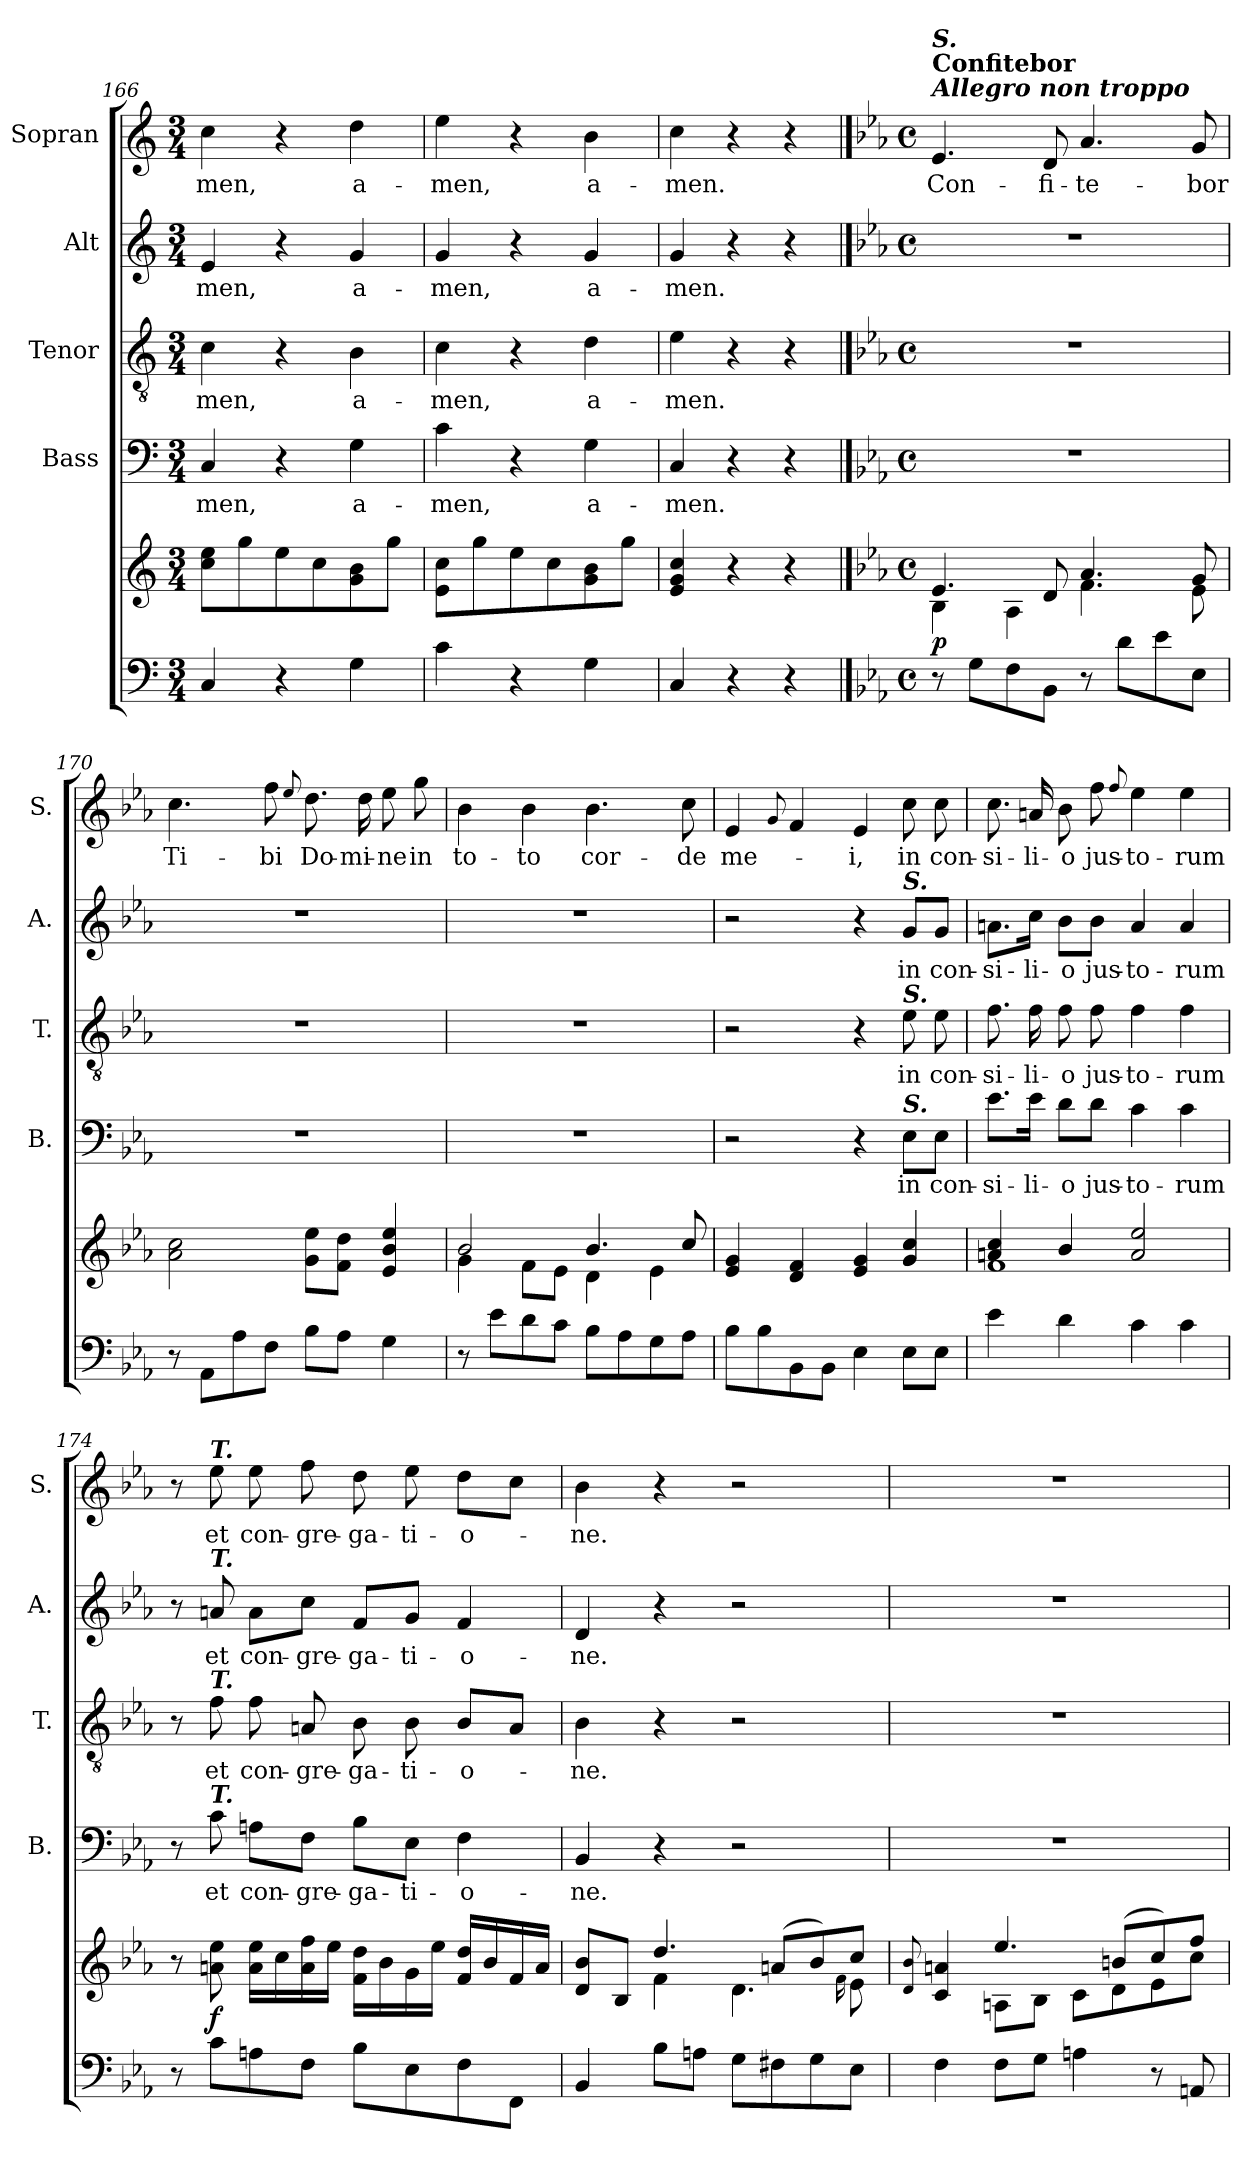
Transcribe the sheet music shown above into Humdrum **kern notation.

**kern	**kern	**dynam	**kern	**text	**kern	**text	**kern	**text	**kern	**text
*part5	*part5	*part5	*part4	*part4	*part3	*part3	*part2	*part2	*part1	*part1
*staff6	*staff5	*staff5/6	*staff4	*staff4	*staff3	*staff3	*staff2	*staff2	*staff1	*staff1
*	*	*	*I"Bass	*	*I"Tenor	*	*I"Alt	*	*I"Sopran	*
*	*	*	*I'B.	*	*I'T.	*	*I'A.	*	*I'S.	*
*clefF4	*clefG2	*	*clefF4	*	*clefGv2	*	*clefG2	*	*clefG2	*
*k[]	*k[]	*	*k[]	*	*k[]	*	*k[]	*	*k[]	*
*C:	*C:	*	*C:	*	*C:	*	*C:	*	*C:	*
*M3/4	*M3/4	*	*M3/4	*	*M3/4	*	*M3/4	*	*M3/4	*
=166	=166	=166	=166	=166	=166	=166	=166	=166	=166	=166
!	!	!	!	!LO:LY:b	!	!LO:LY:b	!	!LO:LY:b	!	!LO:LY:b
4C/	8cc\ 8ee\L	.	4C/	-men,	4c\	-men,	4e/	-men,	4cc\	-men,
.	8gg\	.	.	.	.	.	.	.	.	.
4r	8ee\	.	4r	.	4r	.	4r	.	4r	.
.	8cc\	.	.	.	.	.	.	.	.	.
!	!	!	!	!LO:LY:b	!	!LO:LY:b	!	!LO:LY:b	!	!LO:LY:b
4G\	8g\ 8b\	.	4G\	a-	4B\	a-	4g/	a-	4dd\	a-
.	8gg\J	.	.	.	.	.	.	.	.	.
=167	=167	=167	=167	=167	=167	=167	=167	=167	=167	=167
!	!	!	!	!LO:LY:b	!	!LO:LY:b	!	!LO:LY:b	!	!LO:LY:b
4c\	8e\ 8cc\L	.	4c\	-men,	4c\	-men,	4g/	-men,	4ee\	-men,
.	8gg\	.	.	.	.	.	.	.	.	.
4r	8ee\	.	4r	.	4r	.	4r	.	4r	.
.	8cc\	.	.	.	.	.	.	.	.	.
!	!	!	!	!LO:LY:b	!	!LO:LY:b	!	!LO:LY:b	!	!LO:LY:b
4G\	8g\ 8b\	.	4G\	a-	4d\	a-	4g/	a-	4b\	a-
.	8gg\J	.	.	.	.	.	.	.	.	.
=168	=168	=168	=168	=168	=168	=168	=168	=168	=168	=168
!	!	!	!	!LO:LY:b	!	!LO:LY:b	!	!LO:LY:b	!	!LO:LY:b
4C/	4e/ 4g/ 4cc/	.	4C/	-men.	4e\	-men.	4g/	-men.	4cc\	-men.
4r	4r	.	4r	.	4r	.	4r	.	4r	.
4r	4r	.	4r	.	4r	.	4r	.	4r	.
!!LO:PB:g=z
==169	==169	==169	==169	==169	==169	==169	==169	==169	==169	==169
*k[b-e-a-]	*k[b-e-a-]	*	*k[b-e-a-]	*	*k[b-e-a-]	*	*k[b-e-a-]	*	*k[b-e-a-]	*
*E-:	*E-:	*	*E-:	*	*E-:	*	*E-:	*	*E-:	*
*M4/4	*M4/4	*	*M4/4	*	*M4/4	*	*M4/4	*	*M4/4	*
*met(c)	*met(c)	*	*met(c)	*	*met(c)	*	*met(c)	*	*met(c)	*
*	*^	*	*	*	*	*	*	*	*	*
!	!	!	!	!	!	!	!	!	!	!LO:TX:a:Bi:t=Allegro non troppo	!
!	!	!	!	!	!	!	!	!	!	!LO:TX:a:B:t=Confitebor	!
!	!	!	!	!	!	!	!	!	!	!LO:TX:a:Bi:t=S.	!
!	!	!	!LO:DY:a=2	!	!	!	!	!	!	!	!LO:LY:b
8r	4.e-/	4B-\	p	1r	.	1r	.	1r	.	4.e-/	Con-
8G\L	.	.	.	.	.	.	.	.	.	.	.
8F\	.	4A-\	.	.	.	.	.	.	.	.	.
!	!	!	!	!	!	!	!	!	!	!	!LO:LY:b
8BB-\J	8d/	.	.	.	.	.	.	.	.	8d/	-fi-
!	!	!	!	!	!	!	!	!	!	!	!LO:LY:b
8r	4.a-/	4.f\	.	.	.	.	.	.	.	4.a-/	-te-
8d\L	.	.	.	.	.	.	.	.	.	.	.
8e-\	.	.	.	.	.	.	.	.	.	.	.
!	!	!	!	!	!	!	!	!	!	!	!LO:LY:b
8E-\J	8g/	8e-\	.	.	.	.	.	.	.	8g/	-bor
=170	=170	=170	=170	=170	=170	=170	=170	=170	=170	=170	=170
!	!	!	!	!	!	!	!	!	!	!	!LO:LY:b
*	*v	*v	*	*	*	*	*	*	*	*	*
8r	2a-\ 2cc\	.	1r	.	1r	.	1r	.	4.cc\	Ti-
8AA-\L	.	.	.	.	.	.	.	.	.	.
8A-\	.	.	.	.	.	.	.	.	.	.
!	!	!	!	!	!	!	!	!	!	!LO:LY:b
8F\J	.	.	.	.	.	.	.	.	8ff\	-bi
.	.	.	.	.	.	.	.	.	8qqee-/	.
!	!	!	!	!	!	!	!	!	!	!LO:LY:b
8B-\L	8g\ 8ee-\L	.	.	.	.	.	.	.	8.dd\	Do-
8A-\J	8f\ 8dd\J	.	.	.	.	.	.	.	.	.
!	!	!	!	!	!	!	!	!	!	!LO:LY:b
.	.	.	.	.	.	.	.	.	16dd\	-mi-
!	!	!	!	!	!	!	!	!	!	!LO:LY:b
4G\	4e-/ 4b-/ 4ee-/	.	.	.	.	.	.	.	8ee-\	-ne
!	!	!	!	!	!	!	!	!	!	!LO:LY:b
.	.	.	.	.	.	.	.	.	8gg\	in
=171	=171	=171	=171	=171	=171	=171	=171	=171	=171	=171
*	*^	*	*	*	*	*	*	*	*	*
!	!	!	!	!	!	!	!	!	!	!	!LO:LY:b
8r	2b-/	4g\	.	1r	.	1r	.	1r	.	4b-\	to-
8e-\L	.	.	.	.	.	.	.	.	.	.	.
!	!	!	!	!	!	!	!	!	!	!	!LO:LY:b
8d\	.	8f\L	.	.	.	.	.	.	.	4b-\	-to
8c\J	.	8e-\J	.	.	.	.	.	.	.	.	.
!	!	!	!	!	!	!	!	!	!	!	!LO:LY:b
8B-\L	4.b-/	4d\	.	.	.	.	.	.	.	4.b-\	cor-
8A-\	.	.	.	.	.	.	.	.	.	.	.
8G\	.	4e-\	.	.	.	.	.	.	.	.	.
!	!	!	!	!	!	!	!	!	!	!	!LO:LY:b
8A-\J	8cc/	.	.	.	.	.	.	.	.	8cc\	-de
*	*v	*v	*	*	*	*	*	*	*	*	*
=172	=172	=172	=172	=172	=172	=172	=172	=172	=172	=172
!	!	!	!	!	!	!	!	!	!	!LO:LY:b
8B-\L	4e-/ 4g/	.	2r	.	2r	.	2r	.	4e-/	me-
8B-\	.	.	.	.	.	.	.	.	.	.
.	.	.	.	.	.	.	.	.	8qqg/	.
8BB-\	4d/ 4f/	.	.	.	.	.	.	.	4f/	.
8BB-\J	.	.	.	.	.	.	.	.	.	.
!	!	!	!	!	!	!	!	!	!	!LO:LY:b
4E-\	4e-/ 4g/	.	4r	.	4r	.	4r	.	4e-/	-i,
!	!	!	!	!	!	!	!LO:TX:a:Bi:t=S.	!	!	!
!	!	!	!	!	!LO:TX:a:Bi:t=S.	!	!	!	!	!
!	!	!	!LO:TX:a:Bi:t=S.	!	!	!	!	!	!	!
!	!	!	!	!LO:LY:b	!	!LO:LY:b	!	!LO:LY:b	!	!LO:LY:b
8E-\L	4g/ 4cc/	.	8E-\L	in	8e-\	in	8g/L	in	8cc\	in
!	!	!	!	!LO:LY:b	!	!LO:LY:b	!	!LO:LY:b	!	!LO:LY:b
8E-\J	.	.	8E-\J	con-	8e-\	con-	8g/J	con-	8cc\	con-
=173	=173	=173	=173	=173	=173	=173	=173	=173	=173	=173
*	*^	*	*	*	*	*	*	*	*	*
!	!	!	!	!	!LO:LY:b	!	!LO:LY:b	!	!LO:LY:b	!	!LO:LY:b
4e-\	4an/ 4cc/	1f	.	8.e-\L	-si-	8.f\	-si-	8.an\L	-si-	8.cc\	-si-
!	!	!	!	!	!LO:LY:b	!	!LO:LY:b	!	!LO:LY:b	!	!LO:LY:b
.	.	.	.	16e-\Jk	-li-	16f\	-li-	16cc\Jk	-li-	16an/	-li-
!	!	!	!	!	!LO:LY:b	!	!LO:LY:b	!	!LO:LY:b	!	!LO:LY:b
4d\	4b-/	.	.	8d\L	-o	8f\	-o	8b-\L	-o	8b-\	-o
!	!	!	!	!	!LO:LY:b	!	!LO:LY:b	!	!LO:LY:b	!	!LO:LY:b
.	.	.	.	8d\J	jus-	8f\	jus-	8b-\J	jus-	8ff\	jus-
.	.	.	.	.	.	.	.	.	.	8qqff/	.
!	!	!	!	!	!LO:LY:b	!	!LO:LY:b	!	!LO:LY:b	!	!LO:LY:b
4c\	2a/ 2ee-/	.	.	4c\	-to-	4f\	-to-	4a/	-to-	4ee-\	-to-
!	!	!	!	!	!LO:LY:b	!	!LO:LY:b	!	!LO:LY:b	!	!LO:LY:b
4c\	.	.	.	4c\	-rum	4f\	-rum	4a/	-rum	4ee-\	-rum
*	*v	*v	*	*	*	*	*	*	*	*	*
!!LO:LB:g=z
=174	=174	=174	=174	=174	=174	=174	=174	=174	=174	=174
8r	8r	.	8r	.	8r	.	8r	.	8r	.
!	!	!	!	!	!	!	!	!	!LO:TX:a:Bi:t=T.	!
!	!	!	!	!	!	!	!LO:TX:a:Bi:t=T.	!	!	!
!	!	!	!	!	!LO:TX:a:Bi:t=T.	!	!	!	!	!
!	!	!	!LO:TX:a:Bi:t=T.	!	!	!	!	!	!	!
!	!	!LO:DY:a=2	!	!LO:LY:b	!	!LO:LY:b	!	!LO:LY:b	!	!LO:LY:b
8c\L	8an\ 8ee-\	f	8c\	et	8f\	et	8an/	et	8ee-\	et
!	!	!	!	!LO:LY:b	!	!LO:LY:b	!	!LO:LY:b	!	!LO:LY:b
8An\	16a\ 16ee-\LL	.	8An\L	con-	8f\	con-	8a\L	con-	8ee-\	con-
.	16cc\	.	.	.	.	.	.	.	.	.
!	!	!	!	!LO:LY:b	!	!LO:LY:b	!	!LO:LY:b	!	!LO:LY:b
8F\J	16a\ 16ff\	.	8F\J	-gre-	8An/	-gre-	8cc\J	-gre-	8ff\	-gre-
.	16ee-\JJ	.	.	.	.	.	.	.	.	.
!	!	!	!	!LO:LY:b	!	!LO:LY:b	!	!LO:LY:b	!	!LO:LY:b
8B-\L	16f\ 16dd\LL	.	8B-\L	-ga-	8B-\	-ga-	8f/L	-ga-	8dd\	-ga-
.	16b-\	.	.	.	.	.	.	.	.	.
!	!	!	!	!LO:LY:b	!	!LO:LY:b	!	!LO:LY:b	!	!LO:LY:b
8E-\	16g\	.	8E-\J	-ti-	8B-\	-ti-	8g/J	-ti-	8ee-\	-ti-
.	16ee-\JJ	.	.	.	.	.	.	.	.	.
!	!	!	!	!LO:LY:b	!	!LO:LY:b	!	!LO:LY:b	!	!LO:LY:b
8F\	16f/ 16dd/LL	.	4F\	-o-	8B-/L	-o-	4f/	-o-	8dd\L	-o-
.	16b-/	.	.	.	.	.	.	.	.	.
8FF\J	16f/	.	.	.	8A/J	.	.	.	8cc\J	.
.	16a/JJ	.	.	.	.	.	.	.	.	.
=175	=175	=175	=175	=175	=175	=175	=175	=175	=175	=175
*	*^	*	*	*	*	*	*	*	*	*
!	!	!	!	!	!LO:LY:b	!	!LO:LY:b	!	!LO:LY:b	!	!LO:LY:b
4BB-/	8d/ 8b-/L	4ryy	.	4BB-/	-ne.	4B-\	-ne.	4d/	-ne.	4b-\	-ne.
.	8B-/J	.	.	.	.	.	.	.	.	.	.
8B-\L	4.dd/	4f\	.	4r	.	4r	.	4r	.	4r	.
8An\J	.	.	.	.	.	.	.	.	.	.	.
8G\L	.	4.d\	.	2r	.	2r	.	2r	.	2r	.
8F#X\	(>8an/L	.	.	.	.	.	.	.	.	.	.
8G\	8b-/)	.	.	.	.	.	.	.	.	.	.
.	.	16qqf\	.	.	.	.	.	.	.	.	.
8E-\J	8cc/J	8e-\	.	.	.	.	.	.	.	.	.
=176	=176	=176	=176	=176	=176	=176	=176	=176	=176	=176	=176
.	8qqd/ 8qqb-/	.	.	.	.	.	.	.	.	.	.
4F\	4c/ 4an/	4ryy	.	1r	.	1r	.	1r	.	1r	.
8F\L	4.ee-/	8An\L	.	.	.	.	.	.	.	.	.
8G\J	.	8B-\J	.	.	.	.	.	.	.	.	.
4An\	.	8c\L	.	.	.	.	.	.	.	.	.
.	(>8bn/L	8d\	.	.	.	.	.	.	.	.	.
8r	8cc/)	8e-\	.	.	.	.	.	.	.	.	.
8AAn/	8ff/J	8cc\J	.	.	.	.	.	.	.	.	.
*	*v	*v	*	*	*	*	*	*	*	*	*
=	=	=	=	=	=	=	=	=	=	=
*-	*-	*-	*-	*-	*-	*-	*-	*-	*-	*-
